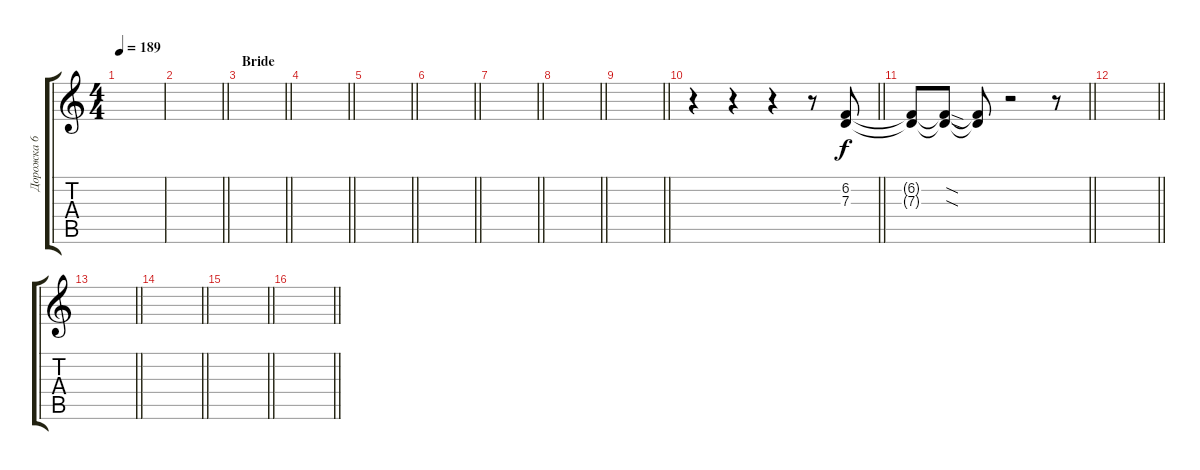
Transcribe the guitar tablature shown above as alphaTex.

\track ("Дорожка 6" "Дорожка 6") {instrument clarinet}
\staff {score tabs}
\tuning (E4 B3 G3 D3 A2 E2) {hide}
\ts (4 4)
\tempo 189
\clef g2
\ks c
|
\barLineRight lightlight
|
\section ("" "Bride")
\barLineRight lightlight
|
\barLineRight lightlight
|
\barLineRight lightlight
|
\barLineRight lightlight
|
\barLineRight lightlight
|
\barLineRight lightlight
|
\barLineRight lightlight
|
\barLineRight lightlight
r.4 r.4 r.4 r.8 (6.2 7.3).8 |
\barLineRight lightlight
(6.2{t} 7.3{t}).8 (6.2{sod t} 7.3{sod t}).8 (6.2{t} 7.3{t}).8 r.2 r.8 |
\barLineRight lightlight
|
\barLineRight lightlight
|
\barLineRight lightlight
|
\barLineRight lightlight
|
\barLineRight lightlight
